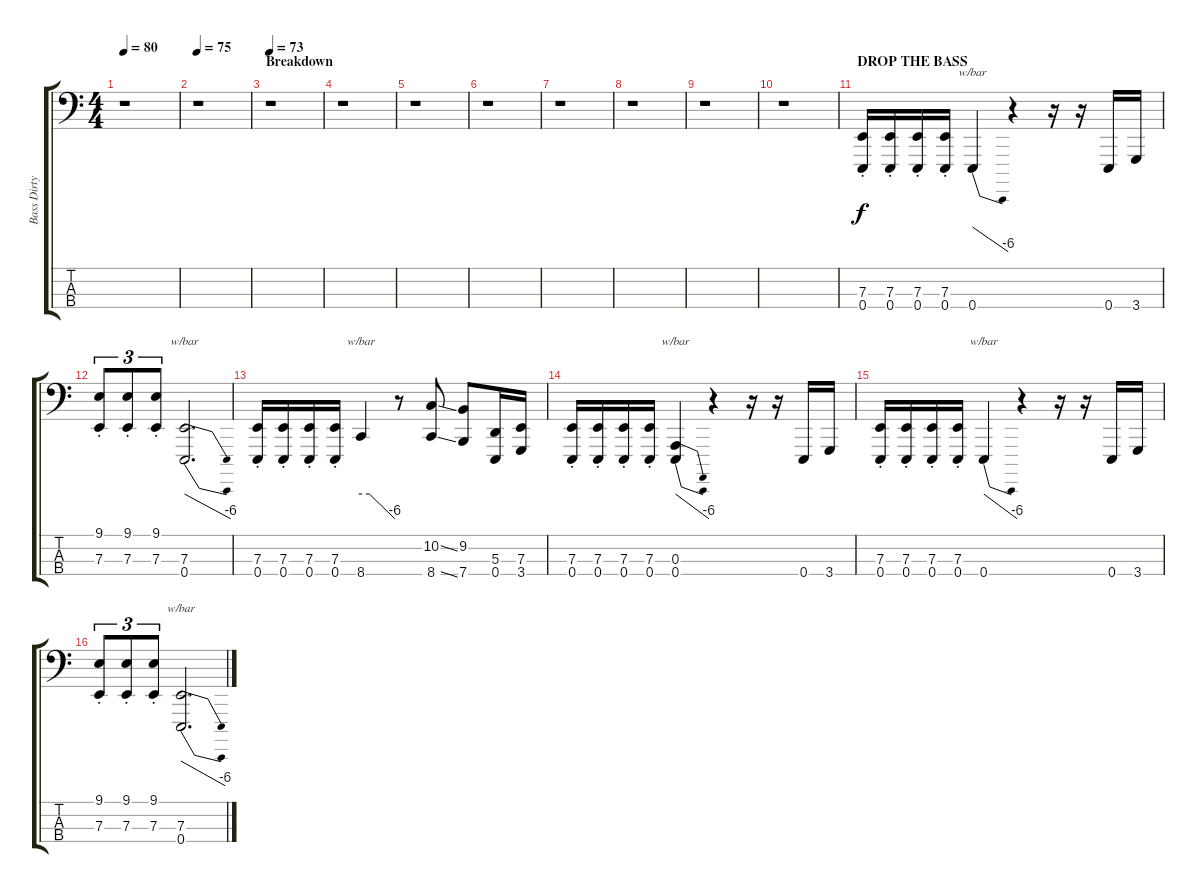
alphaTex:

\track ("Bass Dirty" "Bass Dirty") {instrument lead2sawtooth}
\staff {score tabs}
\tuning (G2 D2 A1 E1) {hide}
\ts (4 4)
\tempo 80
\clef f4
\ks c
r.1{dy pp} |
\tempo 75
r.1 |
\section ("" "Breakdown")
\tempo 73
r.1 |
r.1 |
r.1 |
r.1 |
r.1 |
r.1 |
r.1 |
r.1 |
\section ("" "DROP THE BASS")
(7.3{st} 0.4{st}).16{dy f} (7.3{st} 0.4{st}).16 (7.3{st} 0.4{st}).16 (7.3{st} 0.4{st}).16 0.4.4{tbe (dive default 0 0 60 -24)} r.4 r.16 r.16 0.4.16 3.4.16 |
(9.1{st} 7.3{st}).8{tu (3 2)} (9.1{st} 7.3{st}).8{tu (3 2)} (9.1{st} 7.3{st}).8{tu (3 2)} (7.3 0.4).2{d tbe (dive default 0 0 60 -24)} |
(7.3{st} 0.4{st}).16 (7.3{st} 0.4{st}).16 (7.3{st} 0.4{st}).16 (7.3{st} 0.4{st}).16 8.4.4{tbe (custom default 0 0 15 0 60 -24)} r.8 (10.2{ss} 8.4{ss}).8 (9.2 7.4).8 (5.3 0.4).16 (7.3 3.4).16 |
(7.3{st} 0.4{st}).16 (7.3{st} 0.4{st}).16 (7.3{st} 0.4{st}).16 (7.3{st} 0.4{st}).16 (0.3 0.4).4{tbe (dive default 0 0 60 -24)} r.4 r.16 r.16 0.4.16 3.4.16 |
(7.3{st} 0.4{st}).16 (7.3{st} 0.4{st}).16 (7.3{st} 0.4{st}).16 (7.3{st} 0.4{st}).16 0.4.4{tbe (dive default 0 0 60 -24)} r.4 r.16 r.16 0.4.16 3.4.16 |
(9.1{st} 7.3{st}).8{tu (3 2)} (9.1{st} 7.3{st}).8{tu (3 2)} (9.1{st} 7.3{st}).8{tu (3 2)} (7.3 0.4).2{d tbe (dive default 0 0 60 -24)}
